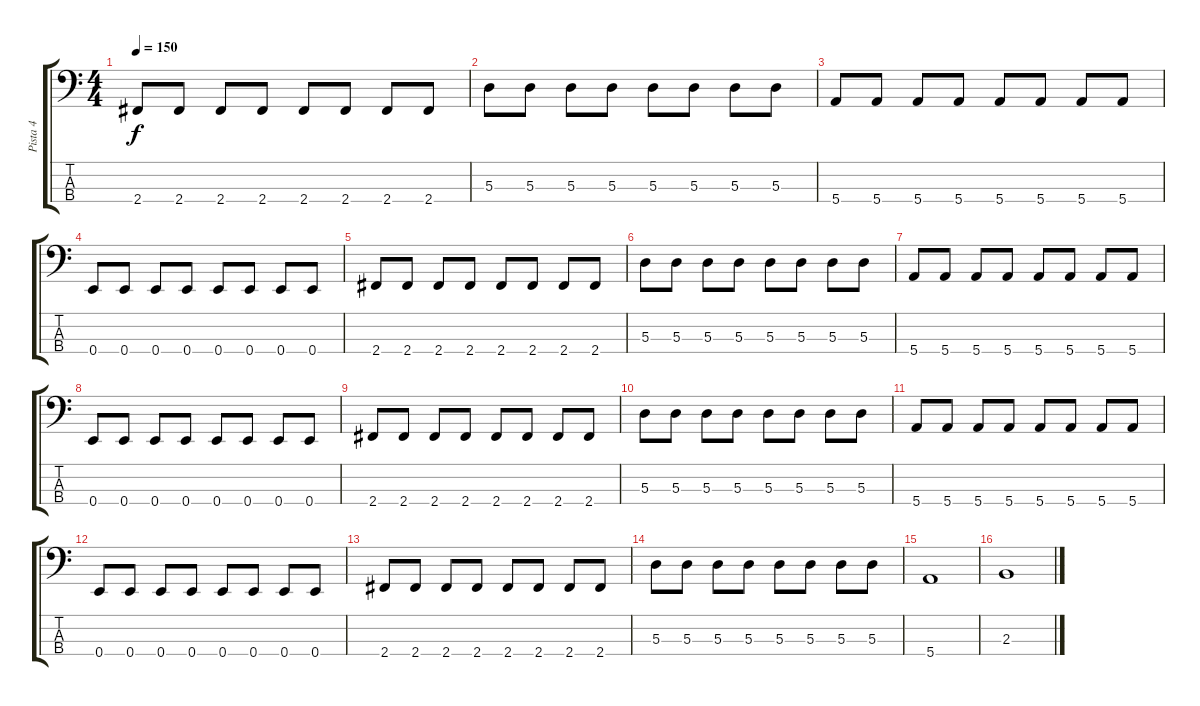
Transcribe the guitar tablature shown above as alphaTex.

\track ("Pista 4" "Pista 4") {instrument electricbasspick}
\staff {score tabs}
\tuning (G2 D2 A1 E1) {hide}
\ts (4 4)
\tempo 150
\clef f4
\ks c
2.4.8{dy f} 2.4.8 2.4.8 2.4.8 2.4.8 2.4.8 2.4.8 2.4.8 |
5.3.8 5.3.8 5.3.8 5.3.8 5.3.8 5.3.8 5.3.8 5.3.8 |
5.4.8 5.4.8 5.4.8 5.4.8 5.4.8 5.4.8 5.4.8 5.4.8 |
0.4.8 0.4.8 0.4.8 0.4.8 0.4.8 0.4.8 0.4.8 0.4.8 |
2.4.8 2.4.8 2.4.8 2.4.8 2.4.8 2.4.8 2.4.8 2.4.8 |
5.3.8 5.3.8 5.3.8 5.3.8 5.3.8 5.3.8 5.3.8 5.3.8 |
5.4.8 5.4.8 5.4.8 5.4.8 5.4.8 5.4.8 5.4.8 5.4.8 |
0.4.8 0.4.8 0.4.8 0.4.8 0.4.8 0.4.8 0.4.8 0.4.8 |
2.4.8 2.4.8 2.4.8 2.4.8 2.4.8 2.4.8 2.4.8 2.4.8 |
5.3.8 5.3.8 5.3.8 5.3.8 5.3.8 5.3.8 5.3.8 5.3.8 |
5.4.8 5.4.8 5.4.8 5.4.8 5.4.8 5.4.8 5.4.8 5.4.8 |
0.4.8 0.4.8 0.4.8 0.4.8 0.4.8 0.4.8 0.4.8 0.4.8 |
2.4.8 2.4.8 2.4.8 2.4.8 2.4.8 2.4.8 2.4.8 2.4.8 |
5.3.8 5.3.8 5.3.8 5.3.8 5.3.8 5.3.8 5.3.8 5.3.8 |
5.4.1 |
2.3.1
